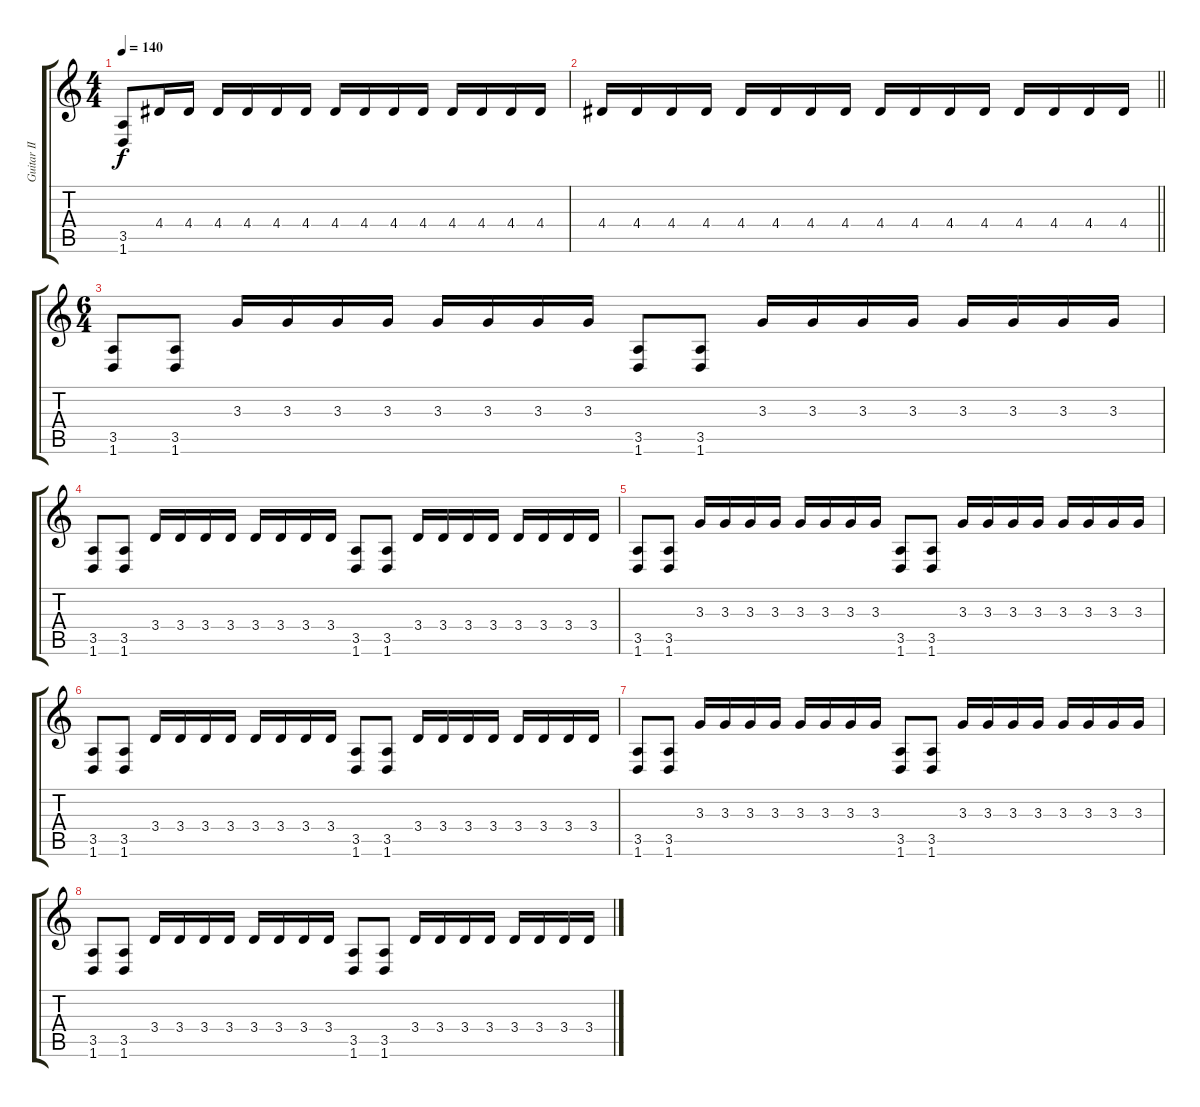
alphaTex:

\track ("Guitar II" "Guitar II") {instrument distortionguitar}
\staff {score tabs}
\tuning (Db4 Ab3 E3 B2 Gb2 Db2) {hide}
\ts (4 4)
\tempo 140
\clef g2
\ks c
(3.5 1.6).8{dy f} 4.4.16 4.4.16 4.4.16 4.4.16 4.4.16 4.4.16 4.4.16 4.4.16 4.4.16 4.4.16 4.4.16 4.4.16 4.4.16 4.4.16 |
\barLineRight lightlight
4.4.16 4.4.16 4.4.16 4.4.16 4.4.16 4.4.16 4.4.16 4.4.16 4.4.16 4.4.16 4.4.16 4.4.16 4.4.16 4.4.16 4.4.16 4.4.16 |
\ts (6 4)
(3.5 1.6).8 (3.5 1.6).8 3.3.16 3.3.16 3.3.16 3.3.16 3.3.16 3.3.16 3.3.16 3.3.16 (3.5 1.6).8 (3.5 1.6).8 3.3.16 3.3.16 3.3.16 3.3.16 3.3.16 3.3.16 3.3.16 3.3.16 |
(3.5 1.6).8 (3.5 1.6).8 3.4.16 3.4.16 3.4.16 3.4.16 3.4.16 3.4.16 3.4.16 3.4.16 (3.5 1.6).8 (3.5 1.6).8 3.4.16 3.4.16 3.4.16 3.4.16 3.4.16 3.4.16 3.4.16 3.4.16 |
(3.5 1.6).8 (3.5 1.6).8 3.3.16 3.3.16 3.3.16 3.3.16 3.3.16 3.3.16 3.3.16 3.3.16 (3.5 1.6).8 (3.5 1.6).8 3.3.16 3.3.16 3.3.16 3.3.16 3.3.16 3.3.16 3.3.16 3.3.16 |
(3.5 1.6).8 (3.5 1.6).8 3.4.16 3.4.16 3.4.16 3.4.16 3.4.16 3.4.16 3.4.16 3.4.16 (3.5 1.6).8 (3.5 1.6).8 3.4.16 3.4.16 3.4.16 3.4.16 3.4.16 3.4.16 3.4.16 3.4.16 |
(3.5 1.6).8 (3.5 1.6).8 3.3.16 3.3.16 3.3.16 3.3.16 3.3.16 3.3.16 3.3.16 3.3.16 (3.5 1.6).8 (3.5 1.6).8 3.3.16 3.3.16 3.3.16 3.3.16 3.3.16 3.3.16 3.3.16 3.3.16 |
(3.5 1.6).8 (3.5 1.6).8 3.4.16 3.4.16 3.4.16 3.4.16 3.4.16 3.4.16 3.4.16 3.4.16 (3.5 1.6).8 (3.5 1.6).8 3.4.16 3.4.16 3.4.16 3.4.16 3.4.16 3.4.16 3.4.16 3.4.16
